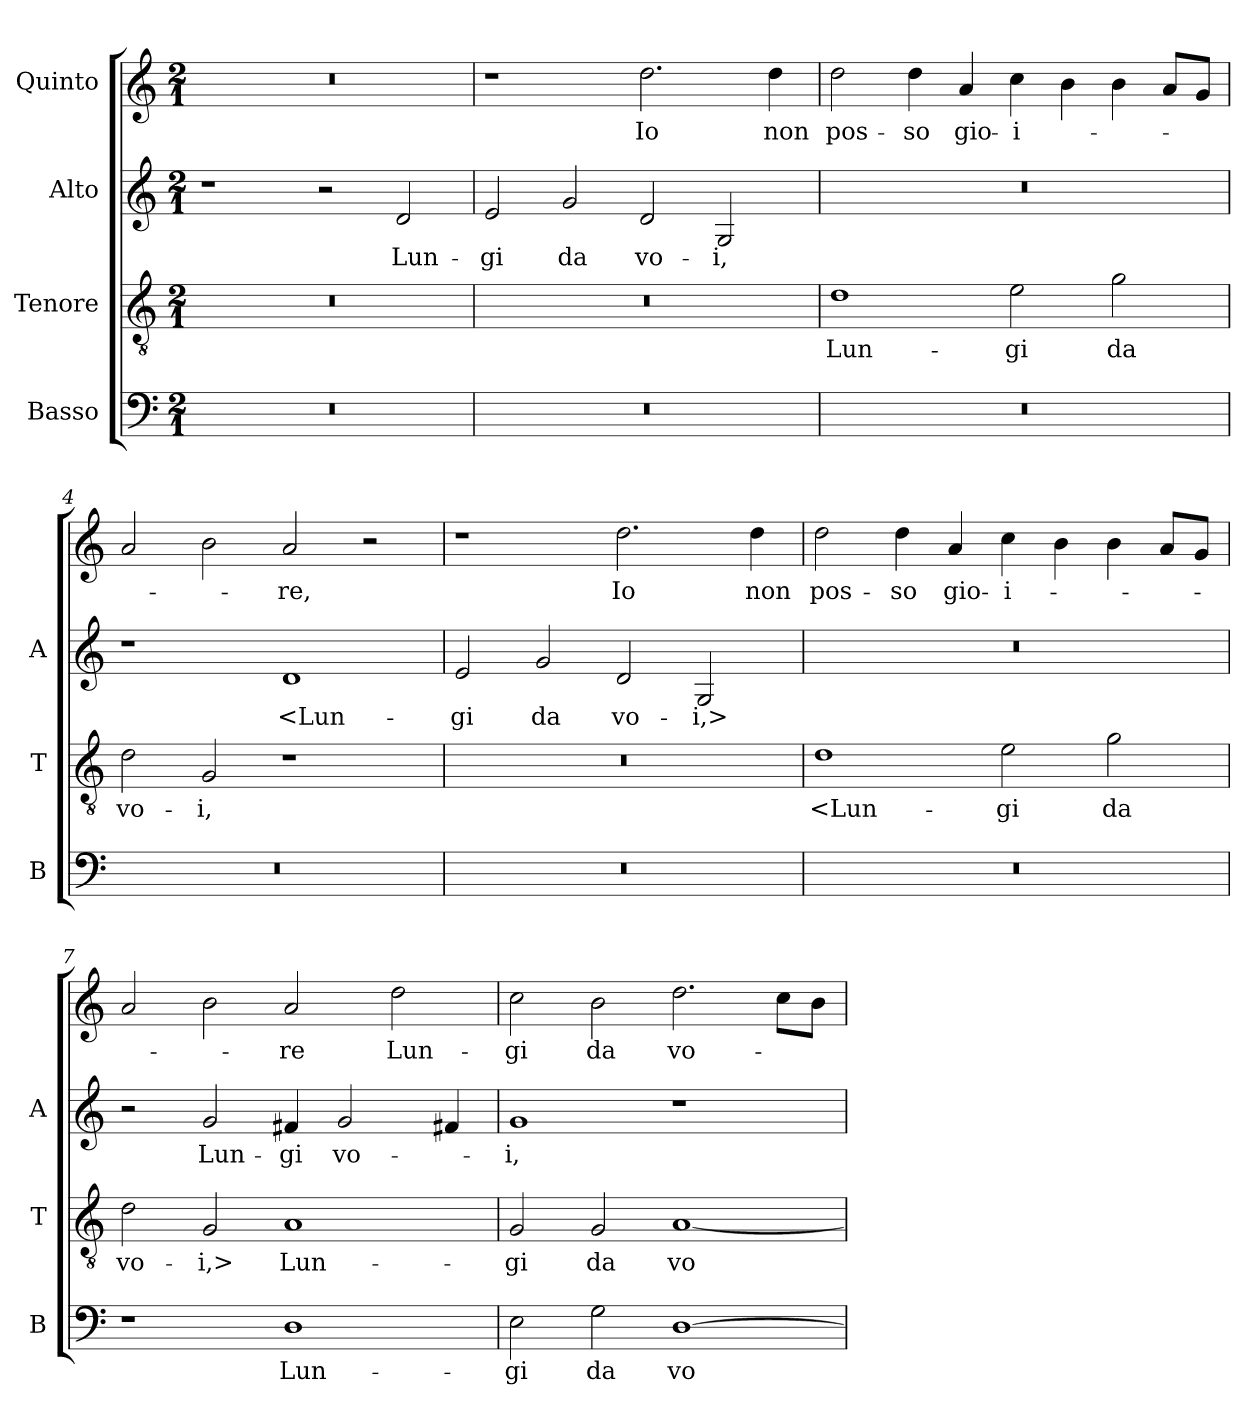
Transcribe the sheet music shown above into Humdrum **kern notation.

**kern	**text	**kern	**text	**kern	**text	**kern	**text
*part4	*part4	*part3	*part3	*part2	*part2	*part1	*part1
*staff4	*staff4	*staff3	*staff3	*staff2	*staff2	*staff1	*staff1
*I"Basso	*	*I"Tenore	*	*I"Alto	*	*I"Quinto	*
*I'B	*	*I'T	*	*I'A	*	*	*
*clefF4	*	*clefGv2	*	*clefG2	*	*clefG2	*
*k[]	*	*k[]	*	*k[]	*	*k[]	*
*C:	*	*C:	*	*C:	*	*C:	*
*M2/1	*	*M2/1	*	*M2/1	*	*M2/1	*
=1	=1	=1	=1	=1	=1	=1	=1
0r	.	0r	.	1r	.	0r	.
.	.	.	.	2r	.	.	.
.	.	.	.	2d	Lun-	.	.
=2	=2	=2	=2	=2	=2	=2	=2
0r	.	0r	.	2e	-gi	1r	.
.	.	.	.	2g	da	.	.
.	.	.	.	2d	vo-	2.dd	Io
.	.	.	.	2G	-i,	.	.
.	.	.	.	.	.	4dd	non
=3	=3	=3	=3	=3	=3	=3	=3
0r	.	1d	Lun-	0r	.	2dd	pos-
.	.	.	.	.	.	4dd	-so
.	.	.	.	.	.	4a	gio-
.	.	2e	-gi	.	.	4cc	-i-
.	.	.	.	.	.	4b	.
.	.	2g	da	.	.	4b	.
.	.	.	.	.	.	8aL	.
.	.	.	.	.	.	8gJ	.
=4	=4	=4	=4	=4	=4	=4	=4
0r	.	2d	vo-	1r	.	2a	.
.	.	2G	-i,	.	.	2b	.
.	.	1r	.	1d	<Lun-	2a	-re,
.	.	.	.	.	.	2r	.
=5	=5	=5	=5	=5	=5	=5	=5
0r	.	0r	.	2e	-gi	1r	.
.	.	.	.	2g	da	.	.
.	.	.	.	2d	vo-	2.dd	Io
.	.	.	.	2G	-i,>	.	.
.	.	.	.	.	.	4dd	non
=6	=6	=6	=6	=6	=6	=6	=6
0r	.	1d	<Lun-	0r	.	2dd	pos-
.	.	.	.	.	.	4dd	-so
.	.	.	.	.	.	4a	gio-
.	.	2e	-gi	.	.	4cc	-i-
.	.	.	.	.	.	4b	.
.	.	2g	da	.	.	4b	.
.	.	.	.	.	.	8aL	.
.	.	.	.	.	.	8gJ	.
=7	=7	=7	=7	=7	=7	=7	=7
1r	.	2d	vo-	2r	.	2a	.
.	.	2G	-i,>	2g	Lun-	2b	.
1D	Lun-	1A	Lun-	4f#X	-gi	2a	-re
.	.	.	.	2g	vo-	.	.
.	.	.	.	.	.	2dd	Lun-
.	.	.	.	4f#X	.	.	.
=8	=8	=8	=8	=8	=8	=8	=8
2E	-gi	2G	-gi	1g	-i,	2cc	-gi
2G	da	2G	da	.	.	2b	da
[1D	-vo-	[1A	vo-	1r	.	2.dd	vo-
.	.	.	.	.	.	8ccL	.
.	.	.	.	.	.	8bJ	.
=	=	=	=	=	=	=	=
*-	*-	*-	*-	*-	*-	*-	*-
